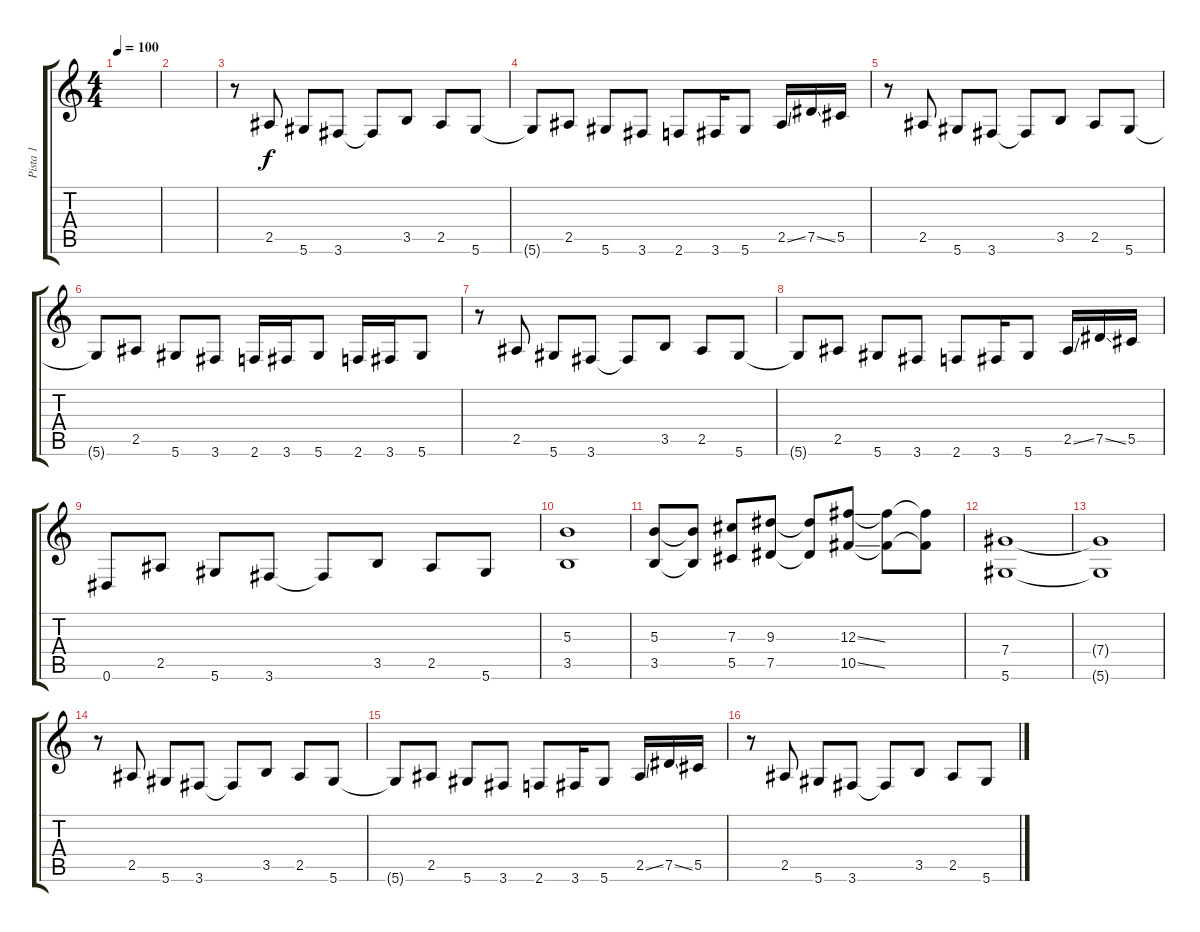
\track ("Pista 1" "Pista 1") {instrument distortionguitar}
\staff {score tabs}
\tuning (Eb4 Bb3 Gb3 Db3 Ab2 Eb2) {hide}
\ts (4 4)
\tempo 100
\clef g2
\ks c
|
|
r.8 2.5.8 5.6.8 3.6.8 3.6{t}.8 3.5.8 2.5.8 5.6.8 |
5.6{t}.8 2.5.8 5.6.8 3.6.8 2.6.8 3.6.16 5.6.8 2.5{ss}.16 7.5{ss}.16 5.5.16 |
r.8 2.5.8 5.6.8 3.6.8 3.6{t}.8 3.5.8 2.5.8 5.6.8 |
5.6{t}.8 2.5.8 5.6.8 3.6.8 2.6.16 3.6.16 5.6.8 2.6.16 3.6.16 5.6.8 |
r.8 2.5.8 5.6.8 3.6.8 3.6{t}.8 3.5.8 2.5.8 5.6.8 |
5.6{t}.8 2.5.8 5.6.8 3.6.8 2.6.8 3.6.16 5.6.8 2.5{ss}.16 7.5{ss}.16 5.5.16 |
0.6.8 2.5.8 5.6.8 3.6.8 3.6{t}.8 3.5.8 2.5.8 5.6.8 |
(5.3 3.5).1 |
(5.3 3.5).8 (5.3{t} 3.5{t}).8 (7.3 5.5).8 (9.3 7.5).8 (9.3{t} 7.5{t}).8 (12.3{ss} 10.5{ss}).8 (12.3{t} 10.5{t}).8 (12.3{t} 10.5{t}).8 |
(7.4 5.6).1 |
(7.4{t} 5.6{t}).1 |
r.8 2.5.8 5.6.8 3.6.8 3.6{t}.8 3.5.8 2.5.8 5.6.8 |
5.6{t}.8 2.5.8 5.6.8 3.6.8 2.6.8 3.6.16 5.6.8 2.5{ss}.16 7.5{ss}.16 5.5.16 |
r.8 2.5.8 5.6.8 3.6.8 3.6{t}.8 3.5.8 2.5.8 5.6.8
